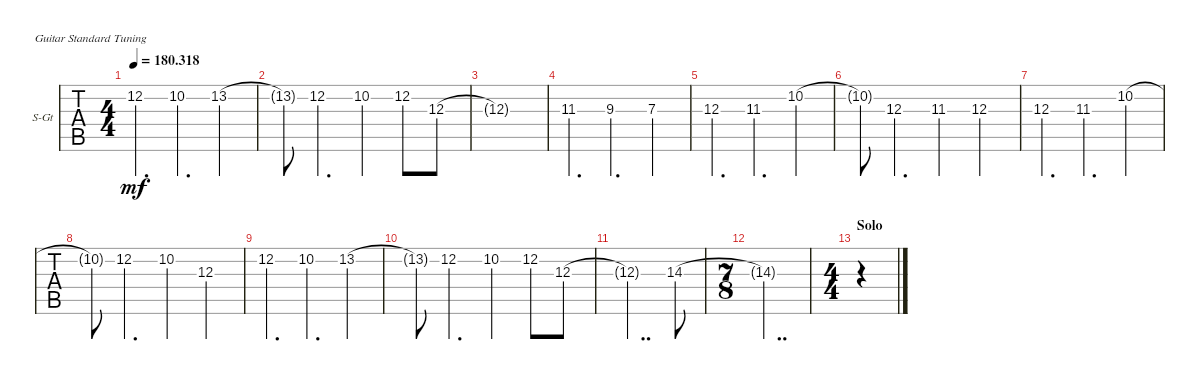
\defaultSystemsLayout 4
\bracketExtendMode groupsimilarinstruments
\multiBarRest
\firstSystemTrackNameOrientation horizontal
\otherSystemsTrackNameOrientation horizontal
\track ("Vocals" "S-Gt") {instrument acousticguitarsteel}
\staff {tabs}
\tuning (E4 B3 G3 D3 A2 E2)
\ts (4 4)
\tempo
180.318
\accidentals auto
\clef g2
\ottava regular
\simile none
\ks c
12.2.4{d dy mf} 10.2.4{d} 13.2.4 |
13.2{t}.8 12.2.4{d} 10.2.4 12.2.8 12.3.8 |
12.3{t}.1 |
11.3.4{d} 9.3.4{d} 7.3.4 |
12.3.4{d} 11.3.4{d} 10.2.4 |
10.2{t}.8 12.3.4{d} 11.3.4 12.3.4 |
12.3.4{d} 11.3.4{d} 10.2.4 |
10.2{t}.8 12.2.4{d} 10.2.4 12.3.4 |
12.2.4{d} 10.2.4{d} 13.2.4 |
13.2{t}.8 12.2.4{d} 10.2.4 12.2.8 12.3.8 |
12.3{t}.2{dd} 14.3.8 |
\ts (7 8)
14.3{t}.2{dd} |
\ts (4 4)
\section ("" "Solo")
